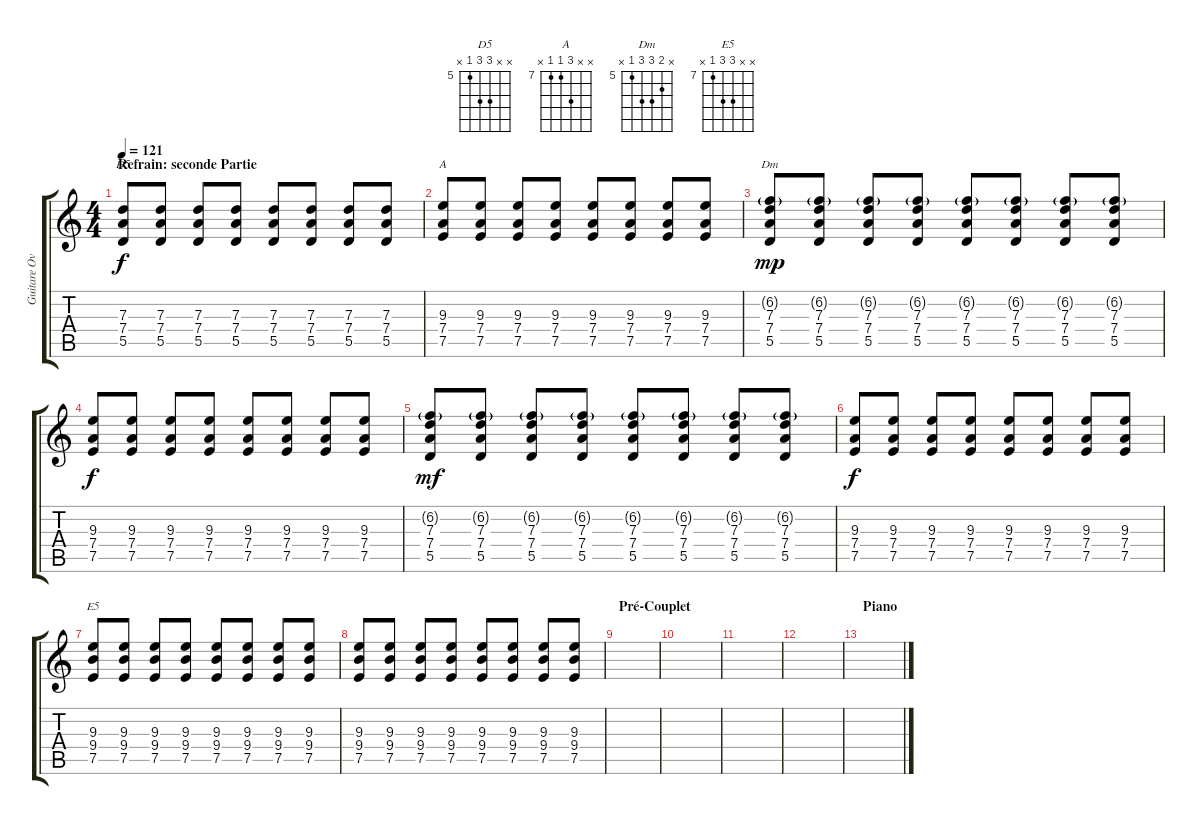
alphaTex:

\track ("Guitare Over. (Matthew Bellamy)" "Guitare Ov") {instrument overdrivenguitar}
\staff {score tabs}
\tuning (E4 B3 G3 D3 A2 E2) {hide}
\chord ("D5" x x 7 7 5 x) {firstfret 5}
\chord ("A" x x 9 7 7 x) {firstfret 7}
\chord ("Dm" x 6 7 7 5 x) {firstfret 5}
\chord ("E5" x x 9 9 7 x) {firstfret 7}
\ts (4 4)
\section ("" "Refrain: seconde Partie")
\tempo 121
\clef g2
\ks c
(7.3 7.4 5.5).8{ch "D5" dy f} (7.3 7.4 5.5).8 (7.3 7.4 5.5).8 (7.3 7.4 5.5).8 (7.3 7.4 5.5).8 (7.3 7.4 5.5).8 (7.3 7.4 5.5).8 (7.3 7.4 5.5).8 |
(9.3 7.4 7.5).8{ch "A"} (9.3 7.4 7.5).8 (9.3 7.4 7.5).8 (9.3 7.4 7.5).8 (9.3 7.4 7.5).8 (9.3 7.4 7.5).8 (9.3 7.4 7.5).8 (9.3 7.4 7.5).8 |
(6.2{g} 7.3 7.4 5.5).8{ch "Dm" dy mp} (6.2{g} 7.3 7.4 5.5).8 (6.2{g} 7.3 7.4 5.5).8 (6.2{g} 7.3 7.4 5.5).8 (6.2{g} 7.3 7.4 5.5).8 (6.2{g} 7.3 7.4 5.5).8 (6.2{g} 7.3 7.4 5.5).8 (6.2{g} 7.3 7.4 5.5).8 |
(9.3 7.4 7.5).8{dy f} (9.3 7.4 7.5).8 (9.3 7.4 7.5).8 (9.3 7.4 7.5).8 (9.3 7.4 7.5).8 (9.3 7.4 7.5).8 (9.3 7.4 7.5).8 (9.3 7.4 7.5).8 |
(6.2{g} 7.3 7.4 5.5).8{dy mf} (6.2{g} 7.3 7.4 5.5).8 (6.2{g} 7.3 7.4 5.5).8 (6.2{g} 7.3 7.4 5.5).8 (6.2{g} 7.3 7.4 5.5).8 (6.2{g} 7.3 7.4 5.5).8 (6.2{g} 7.3 7.4 5.5).8 (6.2{g} 7.3 7.4 5.5).8 |
(9.3 7.4 7.5).8{dy f} (9.3 7.4 7.5).8 (9.3 7.4 7.5).8 (9.3 7.4 7.5).8 (9.3 7.4 7.5).8 (9.3 7.4 7.5).8 (9.3 7.4 7.5).8 (9.3 7.4 7.5).8 |
(9.3 9.4 7.5).8{ch "E5"} (9.3 9.4 7.5).8 (9.3 9.4 7.5).8 (9.3 9.4 7.5).8 (9.3 9.4 7.5).8 (9.3 9.4 7.5).8 (9.3 9.4 7.5).8 (9.3 9.4 7.5).8 |
(9.3 9.4 7.5).8 (9.3 9.4 7.5).8 (9.3 9.4 7.5).8 (9.3 9.4 7.5).8 (9.3 9.4 7.5).8 (9.3 9.4 7.5).8 (9.3 9.4 7.5).8 (9.3 9.4 7.5).8 |
\section ("" "Pré-Couplet")
|
|
|
|
\section ("" "Piano")
